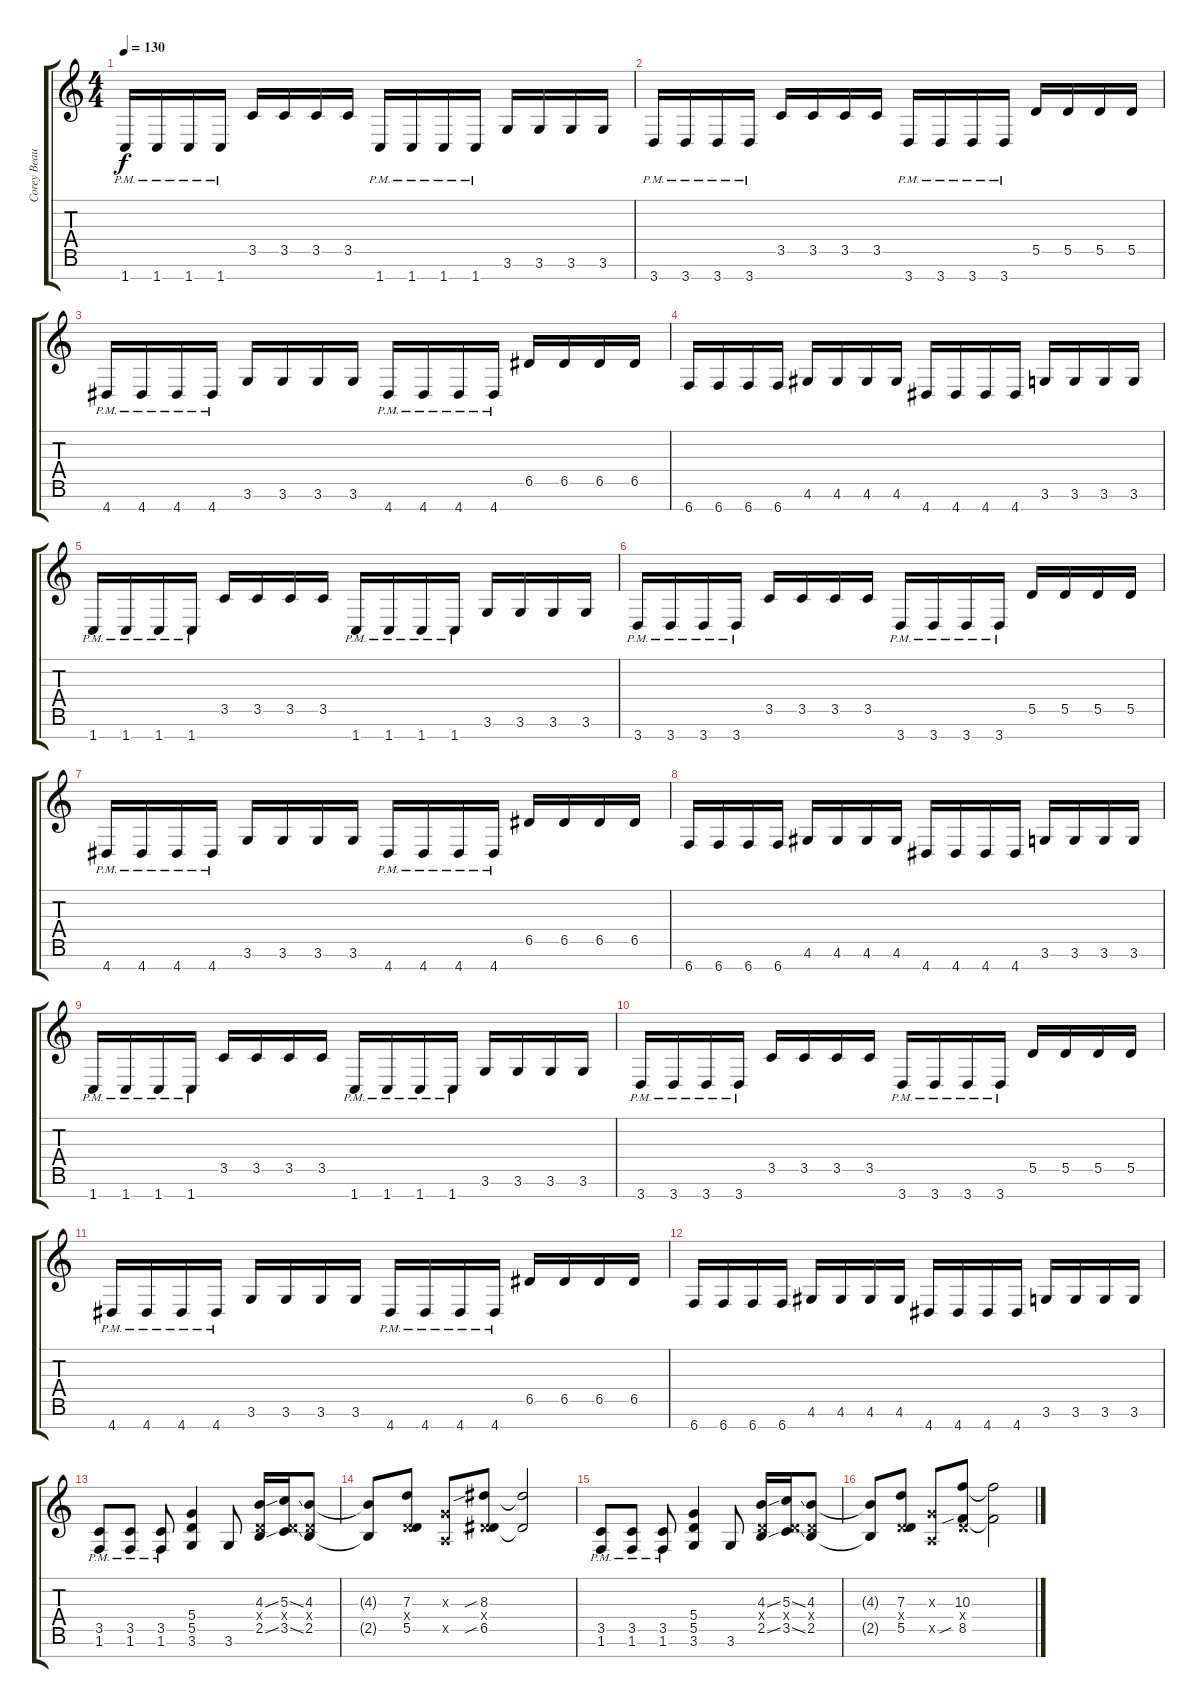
\track ("Corey Beaulieu Rythm" "Corey Beau") {instrument distortionguitar}
\staff {score tabs}
\tuning (E4 B3 G3 D3 A2 E2 B1) {hide}
\ts (4 4)
\tempo 130
\clef g2
\ks c
1.7{pm}.16{dy f} 1.7{pm}.16 1.7{pm}.16 1.7{pm}.16 3.5.16 3.5.16 3.5.16 3.5.16 1.7{pm}.16 1.7{pm}.16 1.7{pm}.16 1.7{pm}.16 3.6.16 3.6.16 3.6.16 3.6.16 |
3.7{pm}.16 3.7{pm}.16 3.7{pm}.16 3.7{pm}.16 3.5.16 3.5.16 3.5.16 3.5.16 3.7{pm}.16 3.7{pm}.16 3.7{pm}.16 3.7{pm}.16 5.5.16 5.5.16 5.5.16 5.5.16 |
4.7{pm}.16 4.7{pm}.16 4.7{pm}.16 4.7{pm}.16 3.6.16 3.6.16 3.6.16 3.6.16 4.7{pm}.16 4.7{pm}.16 4.7{pm}.16 4.7{pm}.16 6.5.16 6.5.16 6.5.16 6.5.16 |
6.7.16 6.7.16 6.7.16 6.7.16 4.6.16 4.6.16 4.6.16 4.6.16 4.7.16 4.7.16 4.7.16 4.7.16 3.6.16 3.6.16 3.6.16 3.6.16 |
1.7{pm}.16 1.7{pm}.16 1.7{pm}.16 1.7{pm}.16 3.5.16 3.5.16 3.5.16 3.5.16 1.7{pm}.16 1.7{pm}.16 1.7{pm}.16 1.7{pm}.16 3.6.16 3.6.16 3.6.16 3.6.16 |
3.7{pm}.16 3.7{pm}.16 3.7{pm}.16 3.7{pm}.16 3.5.16 3.5.16 3.5.16 3.5.16 3.7{pm}.16 3.7{pm}.16 3.7{pm}.16 3.7{pm}.16 5.5.16 5.5.16 5.5.16 5.5.16 |
4.7{pm}.16 4.7{pm}.16 4.7{pm}.16 4.7{pm}.16 3.6.16 3.6.16 3.6.16 3.6.16 4.7{pm}.16 4.7{pm}.16 4.7{pm}.16 4.7{pm}.16 6.5.16 6.5.16 6.5.16 6.5.16 |
6.7.16 6.7.16 6.7.16 6.7.16 4.6.16 4.6.16 4.6.16 4.6.16 4.7.16 4.7.16 4.7.16 4.7.16 3.6.16 3.6.16 3.6.16 3.6.16 |
1.7{pm}.16 1.7{pm}.16 1.7{pm}.16 1.7{pm}.16 3.5.16 3.5.16 3.5.16 3.5.16 1.7{pm}.16 1.7{pm}.16 1.7{pm}.16 1.7{pm}.16 3.6.16 3.6.16 3.6.16 3.6.16 |
3.7{pm}.16 3.7{pm}.16 3.7{pm}.16 3.7{pm}.16 3.5.16 3.5.16 3.5.16 3.5.16 3.7{pm}.16 3.7{pm}.16 3.7{pm}.16 3.7{pm}.16 5.5.16 5.5.16 5.5.16 5.5.16 |
4.7{pm}.16 4.7{pm}.16 4.7{pm}.16 4.7{pm}.16 3.6.16 3.6.16 3.6.16 3.6.16 4.7{pm}.16 4.7{pm}.16 4.7{pm}.16 4.7{pm}.16 6.5.16 6.5.16 6.5.16 6.5.16 |
6.7.16 6.7.16 6.7.16 6.7.16 4.6.16 4.6.16 4.6.16 4.6.16 4.7.16 4.7.16 4.7.16 4.7.16 3.6.16 3.6.16 3.6.16 3.6.16 |
(3.5{pm} 1.6{pm}).8 (3.5{pm} 1.6{pm}).8 (3.5{pm} 1.6{pm}).8 (5.4 5.5 3.6).4 3.6.8 (4.3{ss} 0.4{x} 2.5{ss}).16 (5.3{ss} 0.4{x} 3.5{ss}).16 (4.3 0.4{x} 2.5).8 |
(4.3{t} 2.5{t}).8 (7.3 0.4{x} 5.5).8 (0.3{x} 0.5{x}).8 (8.3{sib} 0.4{x} 6.5{sib}).8 (8.3{t} 6.5{t}).2 |
(3.5{pm} 1.6{pm}).8 (3.5{pm} 1.6{pm}).8 (3.5{pm} 1.6{pm}).8 (5.4 5.5 3.6).4 3.6.8 (4.3{ss} 0.4{x} 2.5{ss}).16 (5.3{ss} 0.4{x} 3.5{ss}).16 (4.3 0.4{x} 2.5).8 |
(4.3{t} 2.5{t}).8 (7.3 0.4{x} 5.5).8 (0.3{x} 0.5{x}).8 (10.3 0.4{x} 8.5{sib}).8 (10.3{t} 8.5{t}).2
